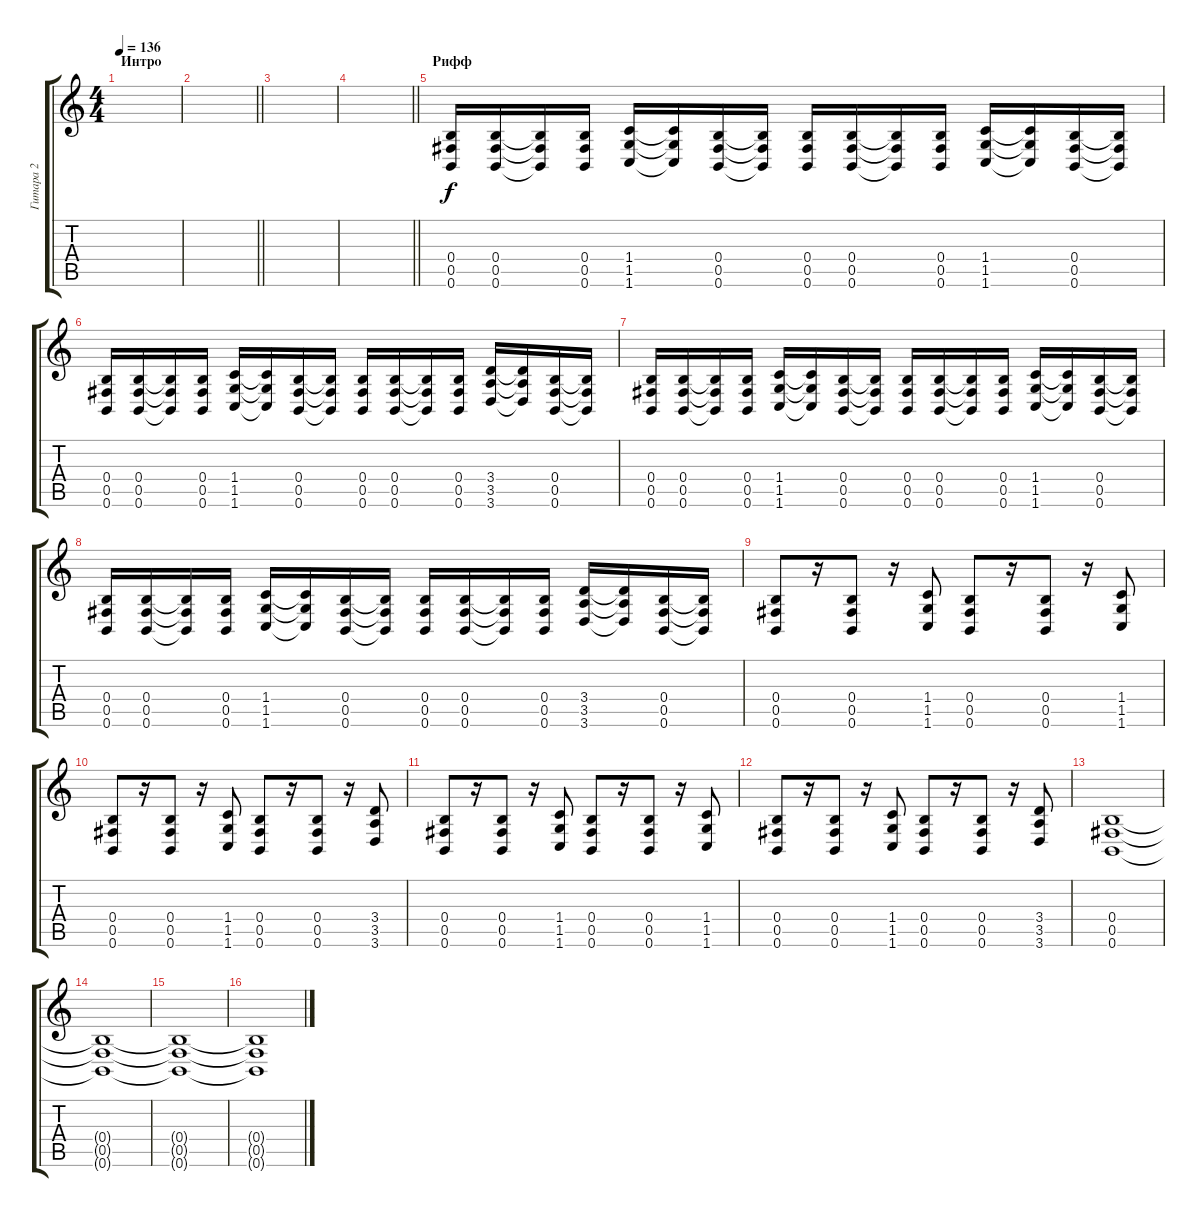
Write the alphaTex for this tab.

\track ("Гитара 2" "Гитара 2") {instrument distortionguitar}
\staff {score tabs}
\tuning (Db4 Ab3 E3 B2 Gb2 B1) {hide}
\ts (4 4)
\section ("" "Интро")
\tempo 136
\clef g2
\ks c
|
\barLineRight lightlight
|
\section ("" "")
|
\barLineRight lightlight
|
\section ("" "Рифф")
(0.4 0.5 0.6).16 (0.4 0.5 0.6).16 (0.4{t} 0.5{t} 0.6{t}).16 (0.4 0.5 0.6).16 (1.4 1.5 1.6).16 (1.4{t} 1.5{t} 1.6{t}).16 (0.4 0.5 0.6).16 (0.4{t} 0.5{t} 0.6{t}).16 (0.4 0.5 0.6).16 (0.4 0.5 0.6).16 (0.4{t} 0.5{t} 0.6{t}).16 (0.4 0.5 0.6).16 (1.4 1.5 1.6).16 (1.4{t} 1.5{t} 1.6{t}).16 (0.4 0.5 0.6).16 (0.4{t} 0.5{t} 0.6{t}).16 |
(0.4 0.5 0.6).16 (0.4 0.5 0.6).16 (0.4{t} 0.5{t} 0.6{t}).16 (0.4 0.5 0.6).16 (1.4 1.5 1.6).16 (1.4{t} 1.5{t} 1.6{t}).16 (0.4 0.5 0.6).16 (0.4{t} 0.5{t} 0.6{t}).16 (0.4 0.5 0.6).16 (0.4 0.5 0.6).16 (0.4{t} 0.5{t} 0.6{t}).16 (0.4 0.5 0.6).16 (3.4 3.5 3.6).16 (3.4{t} 3.5{t} 3.6{t}).16 (0.4 0.5 0.6).16 (0.4{t} 0.5{t} 0.6{t}).16 |
(0.4 0.5 0.6).16 (0.4 0.5 0.6).16 (0.4{t} 0.5{t} 0.6{t}).16 (0.4 0.5 0.6).16 (1.4 1.5 1.6).16 (1.4{t} 1.5{t} 1.6{t}).16 (0.4 0.5 0.6).16 (0.4{t} 0.5{t} 0.6{t}).16 (0.4 0.5 0.6).16 (0.4 0.5 0.6).16 (0.4{t} 0.5{t} 0.6{t}).16 (0.4 0.5 0.6).16 (1.4 1.5 1.6).16 (1.4{t} 1.5{t} 1.6{t}).16 (0.4 0.5 0.6).16 (0.4{t} 0.5{t} 0.6{t}).16 |
(0.4 0.5 0.6).16 (0.4 0.5 0.6).16 (0.4{t} 0.5{t} 0.6{t}).16 (0.4 0.5 0.6).16 (1.4 1.5 1.6).16 (1.4{t} 1.5{t} 1.6{t}).16 (0.4 0.5 0.6).16 (0.4{t} 0.5{t} 0.6{t}).16 (0.4 0.5 0.6).16 (0.4 0.5 0.6).16 (0.4{t} 0.5{t} 0.6{t}).16 (0.4 0.5 0.6).16 (3.4 3.5 3.6).16 (3.4{t} 3.5{t} 3.6{t}).16 (0.4 0.5 0.6).16 (0.4{t} 0.5{t} 0.6{t}).16 |
(0.4 0.5 0.6).8 r.16 (0.4 0.5 0.6).8 r.16 (1.4 1.5 1.6).8 (0.4 0.5 0.6).8 r.16 (0.4 0.5 0.6).8 r.16 (1.4 1.5 1.6).8 |
(0.4 0.5 0.6).8 r.16 (0.4 0.5 0.6).8 r.16 (1.4 1.5 1.6).8 (0.4 0.5 0.6).8 r.16 (0.4 0.5 0.6).8 r.16 (3.4 3.5 3.6).8 |
(0.4 0.5 0.6).8 r.16 (0.4 0.5 0.6).8 r.16 (1.4 1.5 1.6).8 (0.4 0.5 0.6).8 r.16 (0.4 0.5 0.6).8 r.16 (1.4 1.5 1.6).8 |
(0.4 0.5 0.6).8 r.16 (0.4 0.5 0.6).8 r.16 (1.4 1.5 1.6).8 (0.4 0.5 0.6).8 r.16 (0.4 0.5 0.6).8 r.16 (3.4 3.5 3.6).8 |
(0.4 0.5 0.6).1 |
(0.4{t} 0.5{t} 0.6{t}).1 |
(0.4{t} 0.5{t} 0.6{t}).1 |
(0.4{t} 0.5{t} 0.6{t}).1
